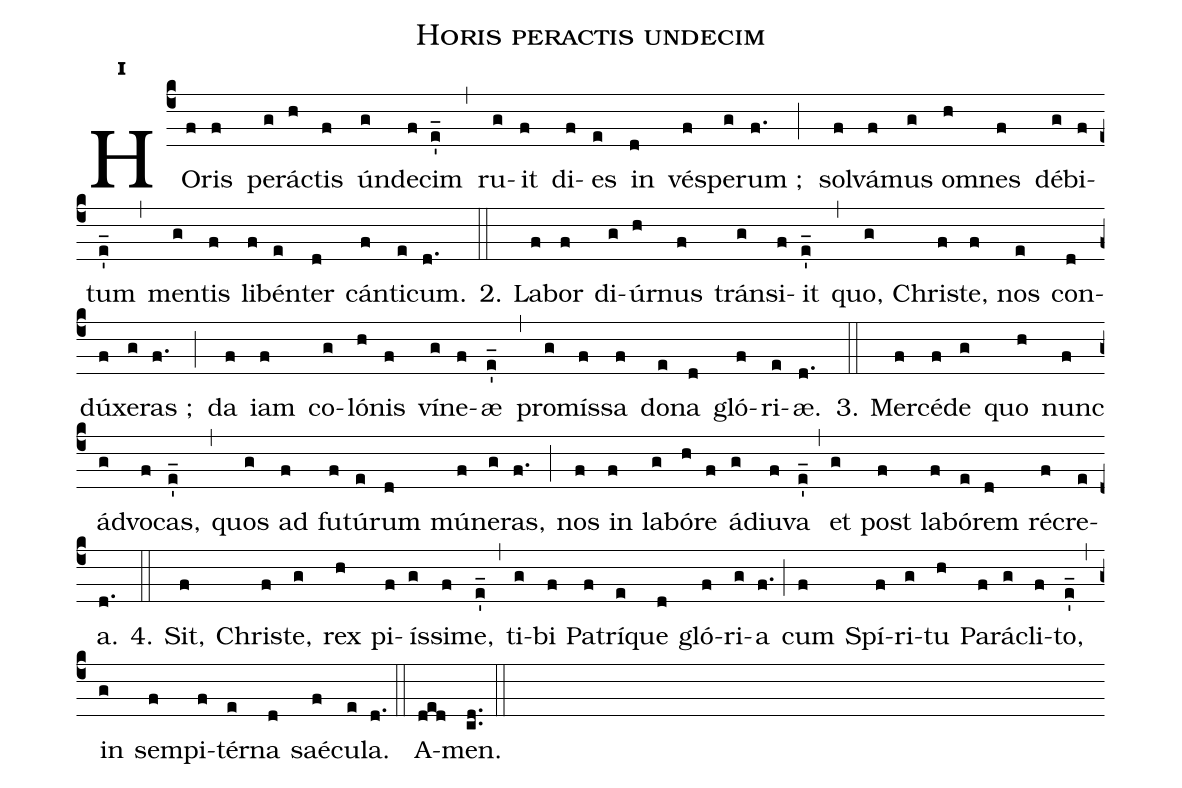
name:Horis peractis undecim;
office-part:Hymnus;
mode:1;
%%
name:Horis peractis undecim;
office-part:Hymnus;
mode:1;
annotation: H. 1;
book:Liber Hymnarius, 1983, p. 236;
transcriber:John R. Rose;
%%
(c4)
HO(f)ris(f) per(g)ác(h)tis(f) ún(g)de(f)cim(e'_) (,)
ru(g)it(f) di(f)es(e) in(d) vés(f)pe(g)rum ;(f.) (;)
sol(f)vá(f)mus (g)om(h)nes(f) dé(g)bi(f)tum(e'_) (,)
men(g)tis(f) li(f)bén(e)ter(d) cán(f)ti(e)cum.(d.) (::)
2. La(f)bor(f) di(g)úr(h)nus(f) trán(g)si(f)it(e'_) (,)
quo(g), Chri(f)ste(f), nos(e) con(d)dúx(f)er(g)as ;(f.) (;)
da(f) iam(f) co(g)ló(h)nis(f) ví(g)ne(f)æ(e'_) (,)
pro(g)mís(f)sa(f) do(e)na(d) gló(f)ri(e)æ.(d.) (::)

3. Mer(f)cé(f)de(g) quo(h) nunc(f) ád(g)vo(f)cas,(e'_) (,)
quos(g) ad(f) fu(f)tú(e)rum(d) mú(f)ne(g)ras,(f.) (;)
nos(f) in(f) la(g)bó(h)re(f) ád(g)iu(f)va(e'_) (,)
et(g) post(f) la(f)bó(e)rem(d) ré(f)cre(e)a.(d.) (::)

4. Sit,(f) Chris(f)te,(g) rex(h) pi(f)ís(g)si(f)me,(e'_) (,)
ti(g)bi(f) Pa(f)trí(e)que(d) gló(f)ri(g)a(f.) (;)
cum(f) Spí(f)ri(g)tu(h) Pa(f)rá(g)cli(f)to,(e'_) (,)
in(g) sem(f)pi(f)tér(e)na(d) saé(f)cu(e)la.(d.) (::)

A(ded)men.(cd..) (::)
